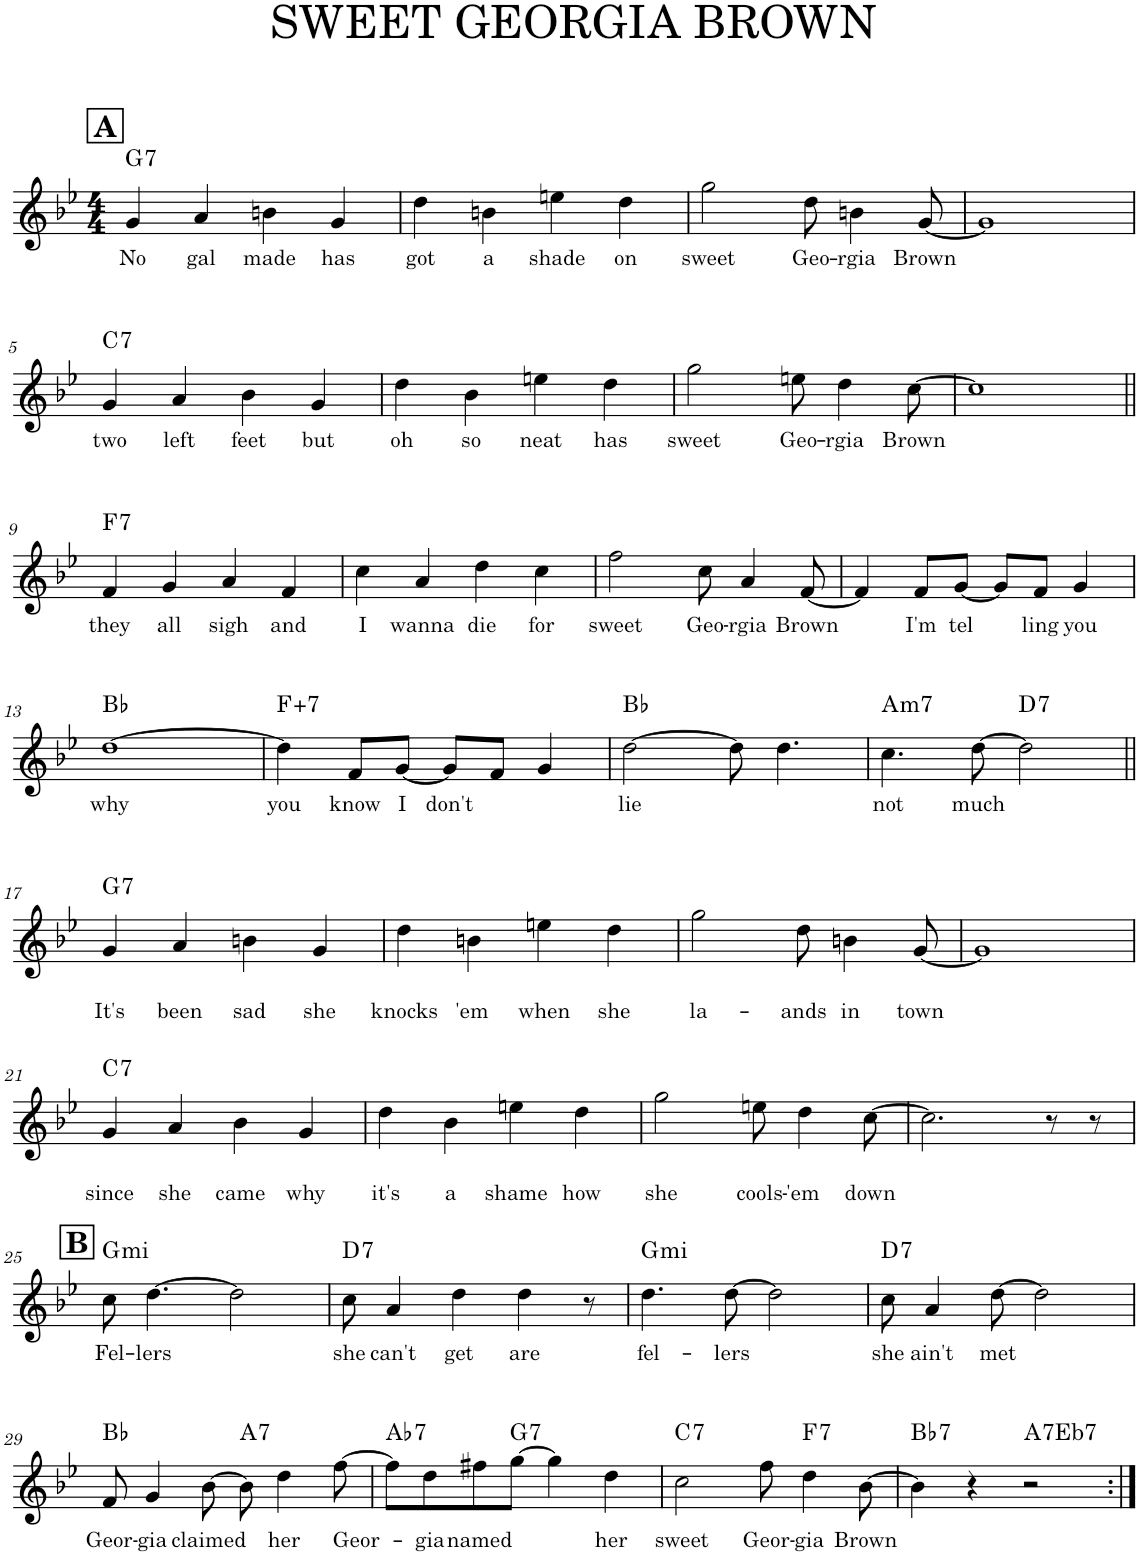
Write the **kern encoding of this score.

**kern	**text	**text	**harte
*part1	*part1	*part1	*part1
*staff1	*staff1	*staff1	*
*I"Piano	*	*	*
*I'Pno.	*	*	*
*clefG2	*	*	*
*k[b-e-]	*	*	*
*M4/4	*	*	*
!!LO:REH:place=s1:a:B:cj:fs=14:t=A
=1	=1	=1	=1
!	!LO:LY:b	!	!LO:H:kt=7
4g/	No	.	G:7
!	!LO:LY:b	!	!
4a/	gal	.	.
!	!LO:LY:b	!	!
4bn\	made	.	.
!	!LO:LY:b	!	!
4g/	has	.	.
=2	=2	=2	=2
!	!LO:LY:b	!	!
4dd\	got	.	.
!	!LO:LY:b	!	!
4bn\	a	.	.
!	!LO:LY:b	!	!
4een\	shade	.	.
!	!LO:LY:b	!	!
4dd\	on	.	.
=3	=3	=3	=3
!	!LO:LY:b	!	!
2gg\	sweet	.	.
!	!LO:LY:b	!	!
8dd\	Geo-	.	.
!	!LO:LY:b	!	!
4bn\	-rgia	.	.
!	!LO:LY:b	!	!
[8g/	Brown	.	.
=4	=4	=4	=4
1g]	.	.	.
!!LO:LB:g=z
=5	=5	=5	=5
!	!LO:LY:b	!	!LO:H:kt=7
4g/	two	.	C:7
!	!LO:LY:b	!	!
4a/	left	.	.
!	!LO:LY:b	!	!
4b-\	feet	.	.
!	!LO:LY:b	!	!
4g/	but	.	.
=6	=6	=6	=6
!	!LO:LY:b	!	!
4dd\	oh	.	.
!	!LO:LY:b	!	!
4b-\	so	.	.
!	!LO:LY:b	!	!
4een\	neat	.	.
!	!LO:LY:b	!	!
4dd\	has	.	.
=7	=7	=7	=7
!	!LO:LY:b	!	!
2gg\	sweet	.	.
!	!LO:LY:b	!	!
8een\	Geo-	.	.
!	!LO:LY:b	!	!
4dd\	-rgia	.	.
!	!LO:LY:b	!	!
[8cc\	Brown	.	.
=8	=8	=8	=8
1cc]	.	.	.
!!LO:LB:g=z
=9||	=9||	=9||	=9||
!	!LO:LY:b	!	!LO:H:kt=7
4f/	they	.	F:7
!	!LO:LY:b	!	!
4g/	all	.	.
!	!LO:LY:b	!	!
4a/	sigh	.	.
!	!LO:LY:b	!	!
4f/	and	.	.
=10	=10	=10	=10
!	!LO:LY:b	!	!
4cc\	I	.	.
!	!LO:LY:b	!	!
4a/	wanna	.	.
!	!LO:LY:b	!	!
4dd\	die	.	.
!	!LO:LY:b	!	!
4cc\	for	.	.
=11	=11	=11	=11
!	!LO:LY:b	!	!
2ff\	sweet	.	.
!	!LO:LY:b	!	!
8cc\	Geo-	.	.
!	!LO:LY:b	!	!
4a/	-rgia	.	.
!	!LO:LY:b	!	!
[8f/	Brown	.	.
=12	=12	=12	=12
4f/]	.	.	.
!	!LO:LY:b	!	!
8f/L	I'm	.	.
!	!LO:LY:b	!	!
[8g/J	tel	.	.
8g/L]	.	.	.
!	!LO:LY:b	!	!
8f/J	ling	.	.
!	!LO:LY:b	!	!
4g/	you	.	.
!!LO:LB:g=z
=13	=13	=13	=13
!	!LO:LY:b	!	!
[1dd	why	.	Bb:maj
=14	=14	=14	=14
!	!LO:LY:b	!	!LO:H:kt=7
4dd\]	you	.	F:aug(b7)
!	!LO:LY:b	!	!
8f/L	know	.	.
!	!LO:LY:b	!	!
[8g/J	I	.	.
!	!LO:LY:b	!	!
8g/L]	don't	.	.
8f/J	.	.	.
4g/	.	.	.
=15	=15	=15	=15
!	!LO:LY:b	!	!
[2dd\	lie	.	Bb:maj
8dd\]	.	.	.
4.dd\	.	.	.
=16	=16	=16	=16
!	!LO:LY:b	!	!LO:H:kt=m7
4.cc\	not	.	A:min7
!	!LO:LY:b	!	!
[8dd\	much	.	.
!	!	!	!LO:H:kt=7
2dd\]	.	.	D:7
!!LO:LB:g=z
=17||	=17||	=17||	=17||
!	!	!LO:LY:b	!LO:H:kt=7
4g/	.	It's	G:7
!	!	!LO:LY:b	!
4a/	.	been	.
!	!	!LO:LY:b	!
4bn\	.	sad	.
!	!	!LO:LY:b	!
4g/	.	she	.
=18	=18	=18	=18
!	!	!LO:LY:b	!
4dd\	.	knocks	.
!	!	!LO:LY:b	!
4bn\	.	'em	.
!	!	!LO:LY:b	!
4een\	.	when	.
!	!	!LO:LY:b	!
4dd\	.	she	.
=19	=19	=19	=19
!	!	!LO:LY:b	!
2gg\	.	la-	.
!	!	!LO:LY:b	!
8dd\	.	-ands	.
!	!	!LO:LY:b	!
4bn\	.	in	.
!	!	!LO:LY:b	!
[8g/	.	town	.
=20	=20	=20	=20
1g]	.	.	.
!!LO:LB:g=z
=21	=21	=21	=21
!	!	!LO:LY:b	!LO:H:kt=7
4g/	.	since	C:7
!	!	!LO:LY:b	!
4a/	.	she	.
!	!	!LO:LY:b	!
4b-\	.	came	.
!	!	!LO:LY:b	!
4g/	.	why	.
=22	=22	=22	=22
!	!	!LO:LY:b	!
4dd\	.	it's	.
!	!	!LO:LY:b	!
4b-\	.	a	.
!	!	!LO:LY:b	!
4een\	.	shame	.
!	!	!LO:LY:b	!
4dd\	.	how	.
=23	=23	=23	=23
!	!	!LO:LY:b	!
2gg\	.	she	.
!	!	!LO:LY:b	!
8een\	.	cools-	.
!	!	!LO:LY:b	!
4dd\	.	'em	.
!	!	!LO:LY:b	!
[8cc\	.	down	.
=24	=24	=24	=24
2.cc\]	.	.	.
8r	.	.	.
8r	.	.	.
!!LO:LB:g=z
!!LO:REH:place=s1:a:B:cj:fs=14:t=B
=25	=25	=25	=25
!	!LO:LY:b	!	!LO:H:kt=mi
8cc\	Fel-	.	G:min
!	!LO:LY:b	!	!
[4.dd\	-lers	.	.
2dd\]	.	.	.
=26	=26	=26	=26
!	!LO:LY:b	!	!LO:H:kt=7
8cc\	she	.	D:7
!	!LO:LY:b	!	!
4a/	can't	.	.
!	!LO:LY:b	!	!
4dd\	get	.	.
!	!LO:LY:b	!	!
4dd\	are	.	.
8r	.	.	.
=27	=27	=27	=27
!	!LO:LY:b	!	!LO:H:kt=mi
4.dd\	fel-	.	G:min
!	!LO:LY:b	!	!
[8dd\	-lers	.	.
2dd\]	.	.	.
=28	=28	=28	=28
!	!LO:LY:b	!	!LO:H:kt=7
8cc\	she	.	D:7
!	!LO:LY:b	!	!
4a/	ain't	.	.
!	!LO:LY:b	!	!
[8dd\	met	.	.
2dd\]	.	.	.
!!LO:LB:g=z
=29	=29	=29	=29
!	!LO:LY:b	!	!
8f/	Geor-	.	Bb:maj
!	!LO:LY:b	!	!
4g/	-gia	.	.
!	!LO:LY:b	!	!
[8b-\	claimed	.	.
!	!	!	!LO:H:kt=7
8b-\]	.	.	A:7
!	!LO:LY:b	!	!
4dd\	her	.	.
!	!LO:LY:b	!	!
[8ff\	Geor-	.	.
=30	=30	=30	=30
!	!	!	!LO:H:kt=7
8ff\L]	.	.	Ab:7
!	!LO:LY:b	!	!
8dd\	gia	.	.
!	!LO:LY:b	!	!
8ff#X\	named	.	.
!	!	!	!LO:H:kt=7
[8gg\J	.	.	G:7
4gg\]	.	.	.
!	!LO:LY:b	!	!
4dd\	her	.	.
=31	=31	=31	=31
!	!LO:LY:b	!	!LO:H:kt=7
2cc\	sweet	.	C:7
!	!LO:LY:b	!	!
8ff\	Geor-	.	.
!	!LO:LY:b	!	!LO:H:kt=7
4dd\	-gia	.	F:7
!	!LO:LY:b	!	!
[8b-\	Brown	.	.
=32	=32	=32	=32
!	!	!	!LO:H:kt=7
4b-\]	.	.	Bb:7
4r	.	.	.
!	!	!	!LO:H:kt=7
2r	.	.	A:7
=:|!	=:|!	=:|!	=:|!
*-	*-	*-	*-
